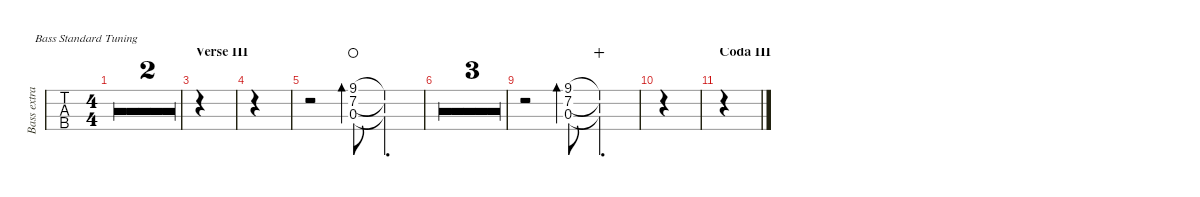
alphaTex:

\defaultSystemsLayout 4
\hideDynamics
\bracketExtendMode nobrackets
\otherSystemsTrackNameOrientation horizontal
\track ("Bass extra" "Bass extra") {multiBarRest instrument electricbassfinger}
\staff {tabs}
\tuning (G2 D2 A1 E1)
\ts (4 4)
\tempo 140
\clef f4
\ks c
|
|
\section ("" "Verse III")
|
|
r.2 (7.2{ac} 9.1{ac} 0.3{ac}).8{bd 30 waho} (7.2{t} 9.1{t} 0.3{t}).4{d} |
|
|
|
r.2 (7.2{ac} 9.1{ac} 0.3{ac}).8{bd 30} (7.2{t} 9.1{t} 0.3{t}).4{d wahc} |
|
\section ("" "Coda III")
